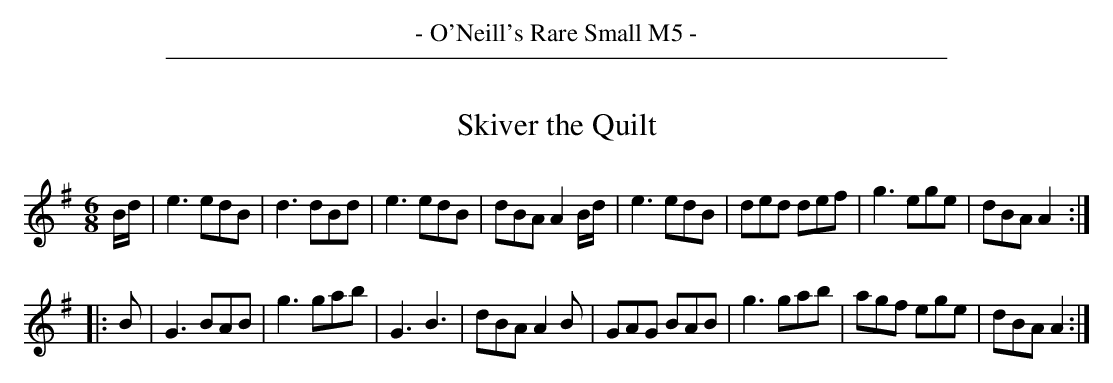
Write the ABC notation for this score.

X:1
T: Skiver the Quilt
M: 6/8
L: 1/8
K: Ador
B/d/ |\
e3 edB | d3  dBd | e3 edB | dBA A2B/d/ |\
e3 edB | ded def | g3 ege | dBA A2 :|
|: B |\
G3  BAB | g3 gab | G3  B3  | dBA A2B |\
GAG BAB | g3 gab | agf ege | dBA A2 :|
